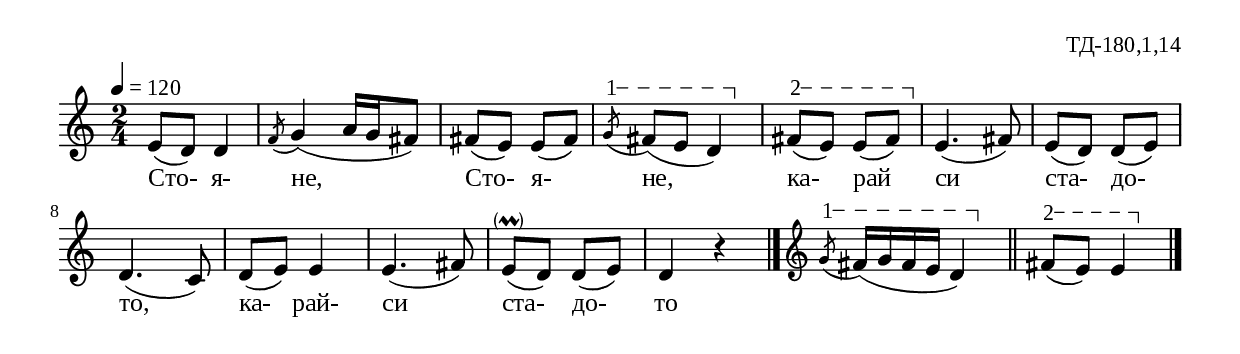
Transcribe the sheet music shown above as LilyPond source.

%{
TD_180_1_14
%}

\include "td-preamble.ly"

\score {
\relative c' {
 \tempo 4 = 120
  \time 2/4
e8( d) d4 \acciaccatura f8 g4( a16 g fis8) fis8( e) e( fis) 
\varA
\acciaccatura g8\startTextSpan fis8( e d4\stopTextSpan)
\varB 
fis8\startTextSpan( e) e( fis\stopTextSpan)
e4.( fis8) e( d) d( e) d4.( c8) d( e) e4 e4.( fis8) 
\parS
e(-\parenthesize-\prall d)  d( e) d4 r4 
\bar "|."
\endm
\varA
\acciaccatura g8\startTextSpan fis16( g fis e d4\stopTextSpan) \bar "||"
\varB
fis8\startTextSpan( e) e4\stopTextSpan 
\bar "|."
}
\addlyrics { Сто- я- не, Сто- я- не, ка- рай си ста- до- то, ка- рай- си ста- до- то }
\layout {
  indent = #0
  line-width = 190\mm
  ragged-right=##f
%%   ragged-last = ##t
	}
%
\midi { 
	\context {
		\Score
		tempoWholesPerMinute = #(ly:make-moment 120 4)
		}
	}
}

\header{
%%  title = "Стуяне, Стуяне"  
  composer = "ТД-180,1,14"
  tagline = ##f
}


